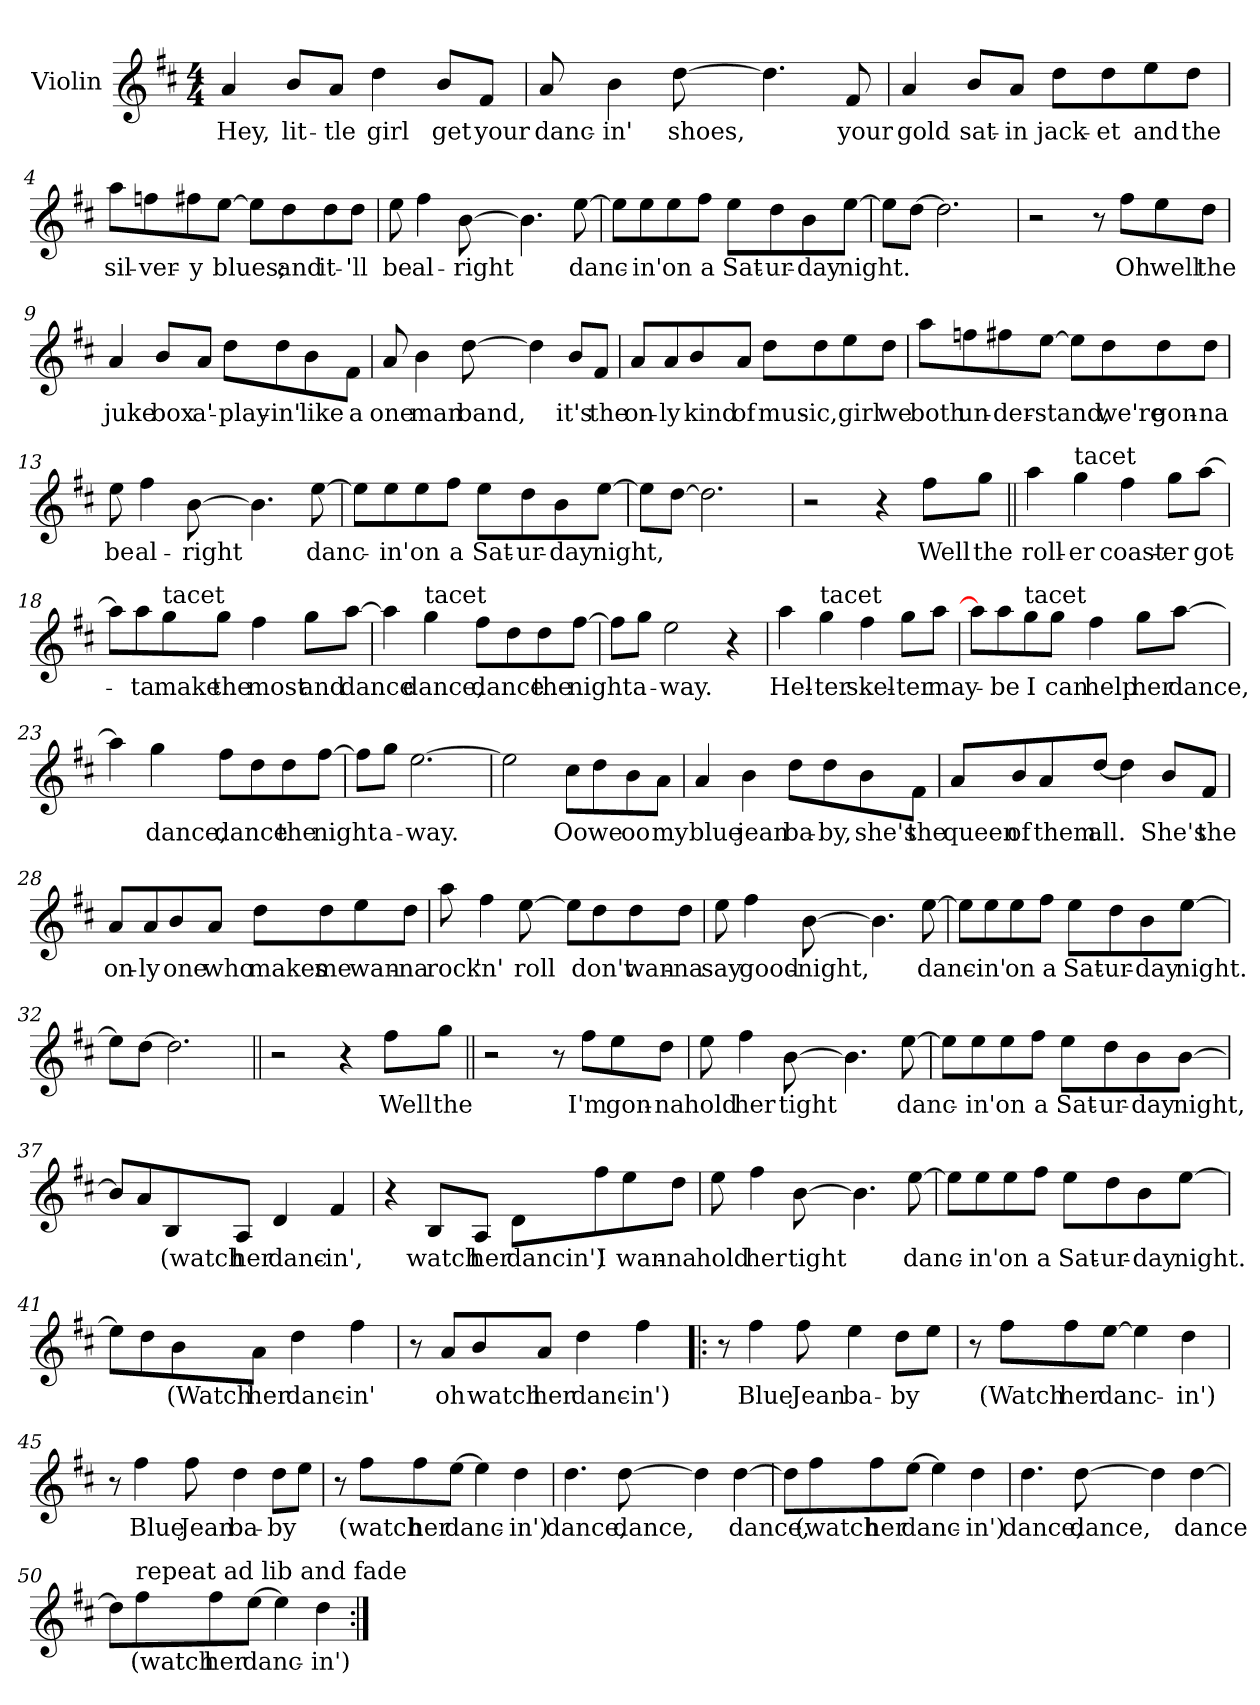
**kern	**text
*part1	*part1
*staff1	*staff1
*I"Violin	*
*I'Vln	*
*clefG2	*
*k[f#c#]	*
*D:	*
*M4/4	*
=1	=1
4a/	Hey,
8b/L	lit-
8a/J	-tle
4dd\	girl
8b/L	get
8f#/J	your
=2	=2
8a/	danc-
4b\	-in'
[8dd\	shoes,
4.dd\]	.
8f#/	your
=3	=3
4a/	gold
8b/L	sat-
8a/J	-in
8dd\L	jack-
8dd\	-et
8ee\	and
8dd\J	the
!!LO:LB:g=z
=4	=4
8aa\L	sil-
8ffn\	-ver-
8ff#X\	-y
[8ee\J	blues;
8ee\L]	.
8dd\	and
8dd\	it-
8dd\J	-'ll
=5	=5
8ee\	be
4ff#\	al-
[8b\	-right
4.b\]	.
[8ee\	danc-
=6	=6
8ee\L]	.
8ee\	-in'
8ee\	on
8ff#\J	a
8ee\L	Sat-
8dd\	-ur-
8b\	-day
[8ee\J	night.
=7	=7
8ee\L]	.
[8dd\J	.
2.dd\]	.
!!LO:LB:g=z
=8	=8
2r	.
8r	.
8ff#\L	Oh
8ee\	well
8dd\J	the
=9	=9
4a/	juke
8b/L	box
8a/J	a'-
8dd\L	-play-
8dd\	-in'
8b\	like
8f#\J	a
=10	=10
8a/	one
4b\	man
[8dd\	band,
4dd\]	.
8b/L	it's
8f#/J	the
=11	=11
8a/L	on-
8a/	-ly
8b/	kind
8a/J	of
8dd\L	mus-
8dd\	-ic,
8ee\	girl
8dd\J	we
!!LO:LB:g=z
=12	=12
8aa\L	both
8ffn\	un-
8ff#X\	-der-
[8ee\J	-stand,
8ee\L]	.
8dd\	we're
8dd\	gon-
8dd\J	-na
=13	=13
8ee\	be
4ff#\	al-
[8b\	-right
4.b\]	.
[8ee\	danc-
=14	=14
8ee\L]	.
8ee\	-in'
8ee\	on
8ff#\J	a
8ee\L	Sat-
8dd\	-ur-
8b\	-day
[8ee\J	night,
=15	=15
8ee\L]	.
[8dd\J	.
2.dd\]	.
!!LO:LB:g=z
=16	=16
2r	.
4r	.
8ff#\L	Well
8gg\J	the
=17||	=17||
4aa\	roll-
!LO:TX:a:t=tacet	!
4gg\	-er
4ff#\	coast-
8gg\L	-er
[8aa\J	got-
=18	=18
8aa\L]	.
8aa\	-ta
!LO:TX:a:t=tacet	!
8gg\	make
8gg\J	the
4ff#\	most
8gg\L	and
[8aa\J	dance
=19	=19
4aa\]	.
!LO:TX:a:t=tacet	!
4gg\	dance,
8ff#\L	dance
8dd\	.
8dd\	the
[8ff#\J	night
!!LO:LB:g=z
=20	=20
8ff#\L]	.
8gg\J	a-
2ee\	-way.
4r	.
=21	=21
4aa\	Hel-
!LO:TX:a:t=tacet	!
4gg\	-ter
4ff#\	skel-
8gg\L	-ter
8aa\J	may-
=22	=22
8aa\L]	.
8aa\	-be
!LO:TX:a:t=tacet	!
8gg\	I
8gg\J	can
4ff#\	help
8gg\L	her
[8aa\J	dance,
=23	=23
4aa\]	.
4gg\	dance,
8ff#\L	dance
8dd\	.
8dd\	the
[8ff#\J	night
=24	=24
8ff#\L]	.
8gg\J	a-
[2.ee\	-way.
!!LO:LB:g=z
=25	=25
2ee\]	.
8cc#\L	Oo
8dd\	we
8b\	oo
8a\J	my
=26	=26
4a/	blue
4b\	jean
8dd\L	ba-
8dd\	-by,
8b\	she's
8f#\J	the
=27	=27
8a/L	queen
8b/	of
8a/	them
[8dd/J	all.
4dd\]	.
8b/L	She's
8f#/J	the
!!LO:LB:g=z
=28	=28
8a/L	on-
8a/	-ly
8b/	one
8a/J	who
8dd\L	makes
8dd\	me
8ee\	wan-
8dd\J	-na
=29	=29
8aa\	rock
4ff#\	'n'
[8ee\	roll
8ee\L]	.
8dd\	don't
8dd\	wan-
8dd\J	-na
=30	=30
8ee\	say
4ff#\	good-
[8b\	-night,
4.b\]	.
[8ee\	danc-
!!LO:LB:g=z
=31	=31
8ee\L]	.
8ee\	-in'
8ee\	on
8ff#\J	a
8ee\L	Sat-
8dd\	-ur-
8b\	-day
[8ee\J	night.
=32	=32
8ee\L]	.
[8dd\J	.
2.dd\]	.
=33||	=33||
2r	.
4r	.
8ff#\L	Well
8gg\J	the
=34||	=34||
2r	.
8r	.
8ff#\L	I'm
8ee\	gon-
8dd\J	-na
=35	=35
8ee\	hold
4ff#\	her
[8b\	tight
4.b\]	.
[8ee\	danc-
!!LO:LB:g=z
=36	=36
8ee\L]	.
8ee\	-in'
8ee\	on
8ff#\J	a
8ee\L	Sat-
8dd\	-ur-
8b\	-day
[8b\J	night,
=37	=37
8b/L]	.
8a/	.
8B/	(watch
8A/J	her
4d/	danc-
4f#/	-in',
=38	=38
4r	.
8B/L	watch
8A/J	her
8d\L	dancin')
8ff#\	I
8ee\	wan-
8dd\J	-na
!!LO:PB:g=z
=39	=39
8ee\	hold
4ff#\	her
[8b\	tight
4.b\]	.
[8ee\	danc-
=40	=40
8ee\L]	.
8ee\	-in'
8ee\	on
8ff#\J	a
8ee\L	Sat-
8dd\	-ur-
8b\	-day
[8ee\J	night.
=41	=41
8ee\L]	.
8dd\	.
8b\	(Watch
8a\J	her
4dd\	danc-
4ff#\	-in'
=42	=42
8r	.
8a/L	oh
8b/	watch
8a/J	her
4dd\	danc-
4ff#\	-in')
!!LO:LB:g=z
=43!|:	=43!|:
8r	.
4ff#\	Blue
8ff#\	Jean
4ee\	ba-
8dd\L	-by
8ee\J	.
=44	=44
8r	.
8ff#\L	(Watch
8ff#\	her
[8ee\J	danc-
4ee\]	.
4dd\	-in')
=45	=45
8r	.
4ff#\	Blue
8ff#\	Jean
4dd\	ba-
8dd\L	-by
8ee\J	.
=46	=46
8r	.
8ff#\L	(watch
8ff#\	her
[8ee\J	danc-
4ee\]	.
4dd\	-in')
!!LO:LB:g=z
=47	=47
4.dd\	dance,
[8dd\	dance,
4dd\]	.
[4dd\	dance,
=48	=48
8dd\L]	.
8ff#\	(watch
8ff#\	her
[8ee\J	danc-
4ee\]	.
4dd\	-in')
=49	=49
4.dd\	dance,
[8dd\	dance,
4dd\]	.
[4dd\	dance
=50	=50
8dd\L]	.
!LO:TX:a:t=repeat ad lib and fade	!
8ff#\	(watch
8ff#\	her
[8ee\J	danc-
4ee\]	.
4dd\	-in')
=:|!	=:|!
*-	*-
